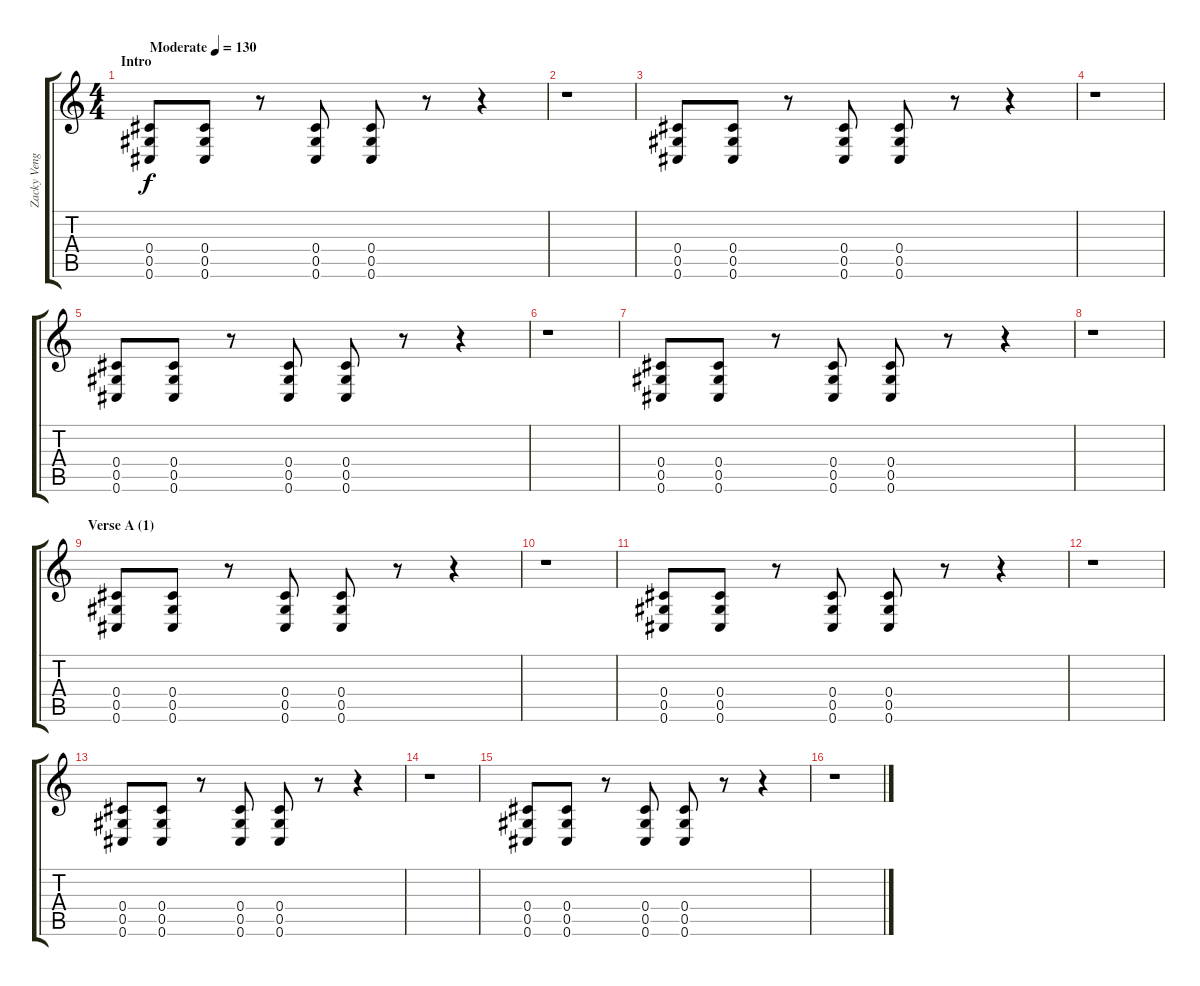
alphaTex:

\track ("Zacky Vengeance (Harmonies - Rhythm)" "Zacky Veng") {instrument distortionguitar}
\staff {score tabs}
\tuning (Eb4 Bb3 Gb3 Db3 Ab2 Db2) {hide}
\ts (4 4)
\section ("" "Intro")
\tempo (130 "Moderate")
\clef g2
\ks c
(0.4 0.5 0.6).8{dy f instrument distortionguitar} (0.4 0.5 0.6).8 r.8 (0.4 0.5 0.6).8 (0.4 0.5 0.6).8 r.8 r.4 |
r.1 |
(0.4 0.5 0.6).8 (0.4 0.5 0.6).8 r.8 (0.4 0.5 0.6).8 (0.4 0.5 0.6).8 r.8 r.4 |
r.1 |
(0.4 0.5 0.6).8 (0.4 0.5 0.6).8 r.8 (0.4 0.5 0.6).8 (0.4 0.5 0.6).8 r.8 r.4 |
r.1 |
(0.4 0.5 0.6).8 (0.4 0.5 0.6).8 r.8 (0.4 0.5 0.6).8 (0.4 0.5 0.6).8 r.8 r.4 |
r.1 |
\section ("" "Verse A (1)")
(0.4 0.5 0.6).8 (0.4 0.5 0.6).8 r.8 (0.4 0.5 0.6).8 (0.4 0.5 0.6).8 r.8 r.4 |
r.1 |
(0.4 0.5 0.6).8 (0.4 0.5 0.6).8 r.8 (0.4 0.5 0.6).8 (0.4 0.5 0.6).8 r.8 r.4 |
r.1 |
(0.4 0.5 0.6).8 (0.4 0.5 0.6).8 r.8 (0.4 0.5 0.6).8 (0.4 0.5 0.6).8 r.8 r.4 |
r.1 |
(0.4 0.5 0.6).8 (0.4 0.5 0.6).8 r.8 (0.4 0.5 0.6).8 (0.4 0.5 0.6).8 r.8 r.4 |
r.1
